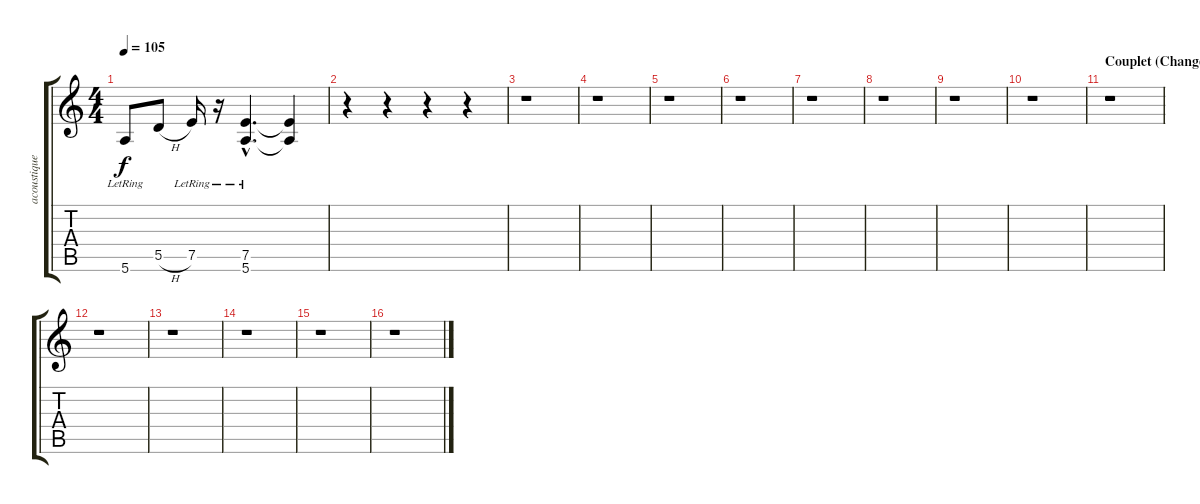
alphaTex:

\track ("acoustique+électrique (2nd)" "acoustique") {instrument acousticguitarsteel}
\staff {score tabs}
\tuning (E4 B3 G3 D3 A2 E2) {hide}
\ts (4 4)
\tempo 105
\clef g2
\ks c
5.6{lr}.8{dy f} 5.5{h}.8 7.5{lr}.16 r.16 (7.5{hac lr} 5.6{hac lr}).4{d} (7.5{t} 5.6{t}).4 |
r.4 r.4 r.4 r.4 |
r.1 |
r.1 |
r.1 |
r.1 |
r.1 |
r.1 |
r.1 |
r.1 |
\section ("" "Couplet (Changement disto)")
r.1 |
r.1 |
r.1 |
r.1 |
r.1 |
r.1
